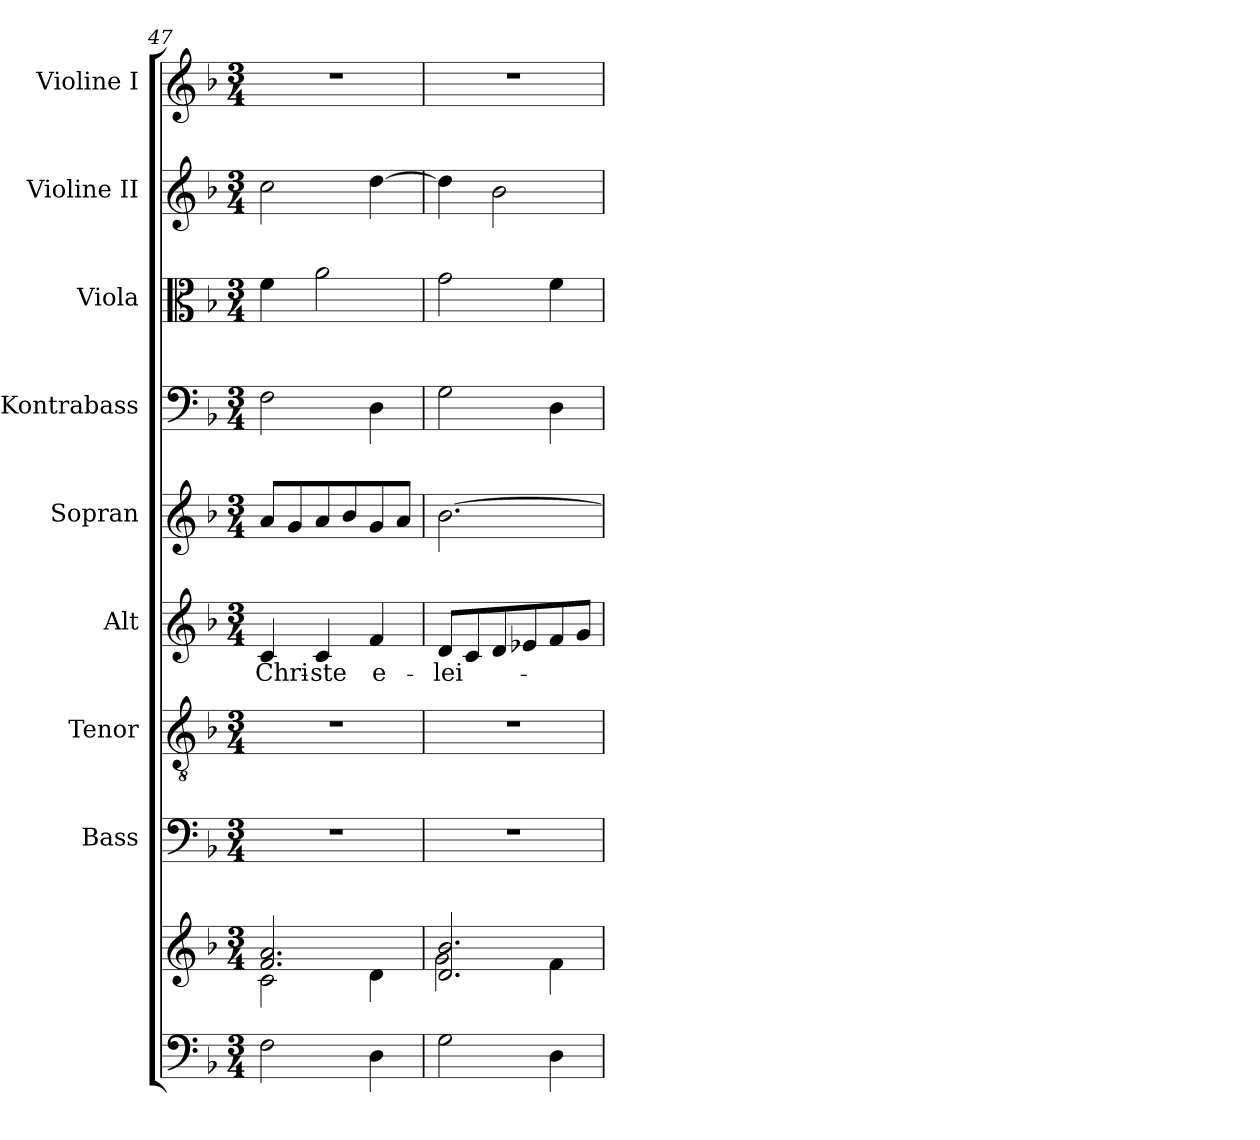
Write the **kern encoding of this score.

**kern	**kern	**kern	**kern	**kern	**text	**kern	**kern	**kern	**kern	**kern
*part9	*part9	*part8	*part7	*part6	*part6	*part5	*part4	*part3	*part2	*part1
*staff10	*staff9	*staff8	*staff7	*staff6	*staff6	*staff5	*staff4	*staff3	*staff2	*staff1
*	*	*I"Bass	*I"Tenor	*I"Alt	*	*I"Sopran	*I"Kontrabass	*I"Viola	*I"Violine II	*I"Violine I
*	*	*I'B.	*I'T.	*I'A.	*	*I'S.	*I'Kb.	*I'Vla.	*I'Vl. II	*I'Vl. I
*clefF4	*clefG2	*clefF4	*clefGv2	*clefG2	*	*clefG2	*clefF4	*clefC3	*clefG2	*clefG2
*	*	*	*	*	*	*	*ITrd7c12	*	*	*
*k[b-]	*k[b-]	*k[b-]	*k[b-]	*k[b-]	*	*k[b-]	*k[b-]	*k[b-]	*k[b-]	*k[b-]
*F:	*F:	*F:	*F:	*F:	*	*F:	*F:	*F:	*F:	*F:
*M3/4	*M3/4	*M3/4	*M3/4	*M3/4	*	*M3/4	*M3/4	*M3/4	*M3/4	*M3/4
=47	=47	=47	=47	=47	=47	=47	=47	=47	=47	=47
*	*^	*	*	*	*	*	*	*	*	*
!	!	!	!	!	!	!LO:LY:b	!	!	!	!	!
2F\	2.f/ 2.a/	2c\	2.r	2.r	4c/	Chri-	8a/L	2FF\	4f\	2cc\	2.r
.	.	.	.	.	.	.	8g/	.	.	.	.
!	!	!	!	!	!	!LO:LY:b	!	!	!	!	!
.	.	.	.	.	4c/	-ste	8a/	.	2a\	.	.
.	.	.	.	.	.	.	8b-/	.	.	.	.
!	!	!	!	!	!	!LO:LY:b	!	!	!	!	!
4D\	.	4d\	.	.	4f/	e-	8g/	4DD\	.	[4dd\	.
.	.	.	.	.	.	.	8a/J	.	.	.	.
=48	=48	=48	=48	=48	=48	=48	=48	=48	=48	=48	=48
!	!	!	!	!	!	!LO:LY:b	!	!	!	!	!
2G\	2.d/ 2.b-/	2g\	2.r	2.r	8d/L	-lei-	[2.b-\	2GG\	2g\	4dd\]	2.r
.	.	.	.	.	8c/	.	.	.	.	.	.
.	.	.	.	.	8d/	.	.	.	.	2b-\	.
.	.	.	.	.	8e-X/	.	.	.	.	.	.
4D\	.	4f\	.	.	8f/	.	.	4DD\	4f\	.	.
.	.	.	.	.	8g/J	.	.	.	.	.	.
*	*v	*v	*	*	*	*	*	*	*	*	*
=	=	=	=	=	=	=	=	=	=	=
*-	*-	*-	*-	*-	*-	*-	*-	*-	*-	*-
